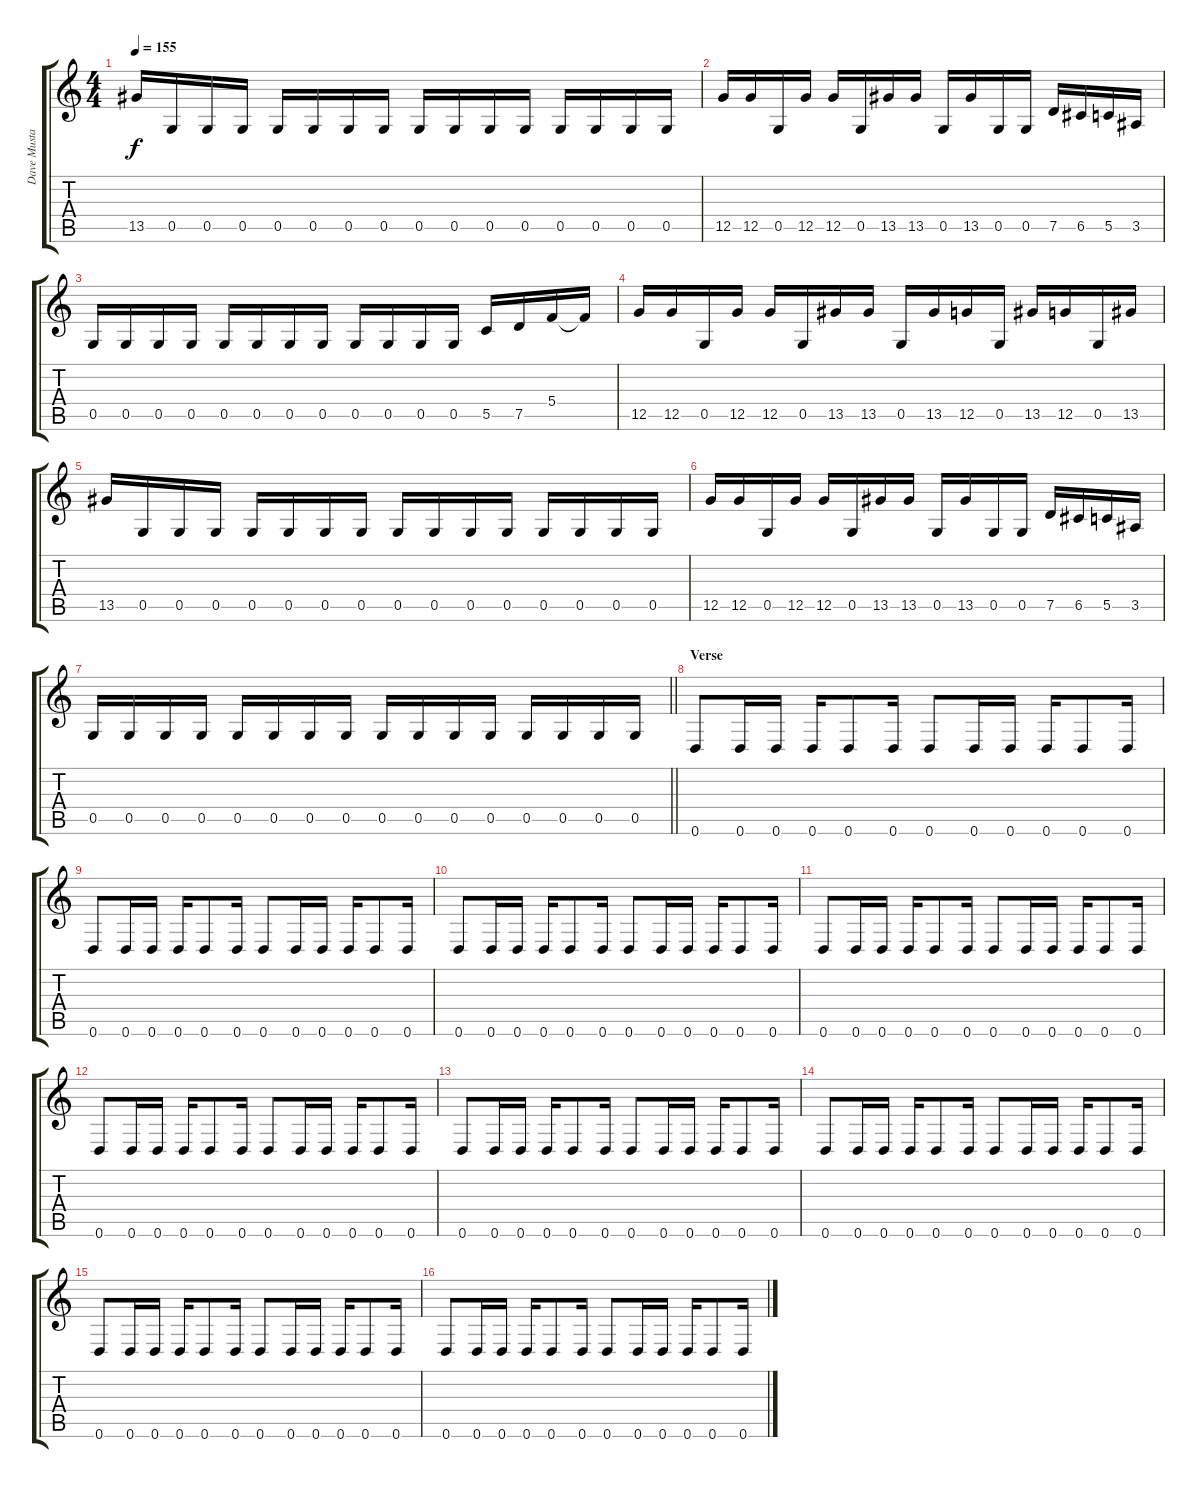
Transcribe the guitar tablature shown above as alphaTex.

\track ("Dave Mustaine" "Dave Musta") {instrument distortionguitar}
\staff {score tabs}
\tuning (D4 A3 F3 C3 G2 D2) {hide}
\ts (4 4)
\tempo 155
\clef g2
\ks c
13.5.16{dy f} 0.5.16 0.5.16 0.5.16 0.5.16 0.5.16 0.5.16 0.5.16 0.5.16 0.5.16 0.5.16 0.5.16 0.5.16 0.5.16 0.5.16 0.5.16 |
12.5.16 12.5.16 0.5.16 12.5.16 12.5.16 0.5.16 13.5.16 13.5.16 0.5.16 13.5.16 0.5.16 0.5.16 7.5.16 6.5.16 5.5.16 3.5.16 |
0.5.16 0.5.16 0.5.16 0.5.16 0.5.16 0.5.16 0.5.16 0.5.16 0.5.16 0.5.16 0.5.16 0.5.16 5.5.16 7.5.16 5.4.16 5.4{t}.16 |
12.5.16 12.5.16 0.5.16 12.5.16 12.5.16 0.5.16 13.5.16 13.5.16 0.5.16 13.5.16 12.5.16 0.5.16 13.5.16 12.5.16 0.5.16 13.5.16 |
13.5.16 0.5.16 0.5.16 0.5.16 0.5.16 0.5.16 0.5.16 0.5.16 0.5.16 0.5.16 0.5.16 0.5.16 0.5.16 0.5.16 0.5.16 0.5.16 |
12.5.16 12.5.16 0.5.16 12.5.16 12.5.16 0.5.16 13.5.16 13.5.16 0.5.16 13.5.16 0.5.16 0.5.16 7.5.16 6.5.16 5.5.16 3.5.16 |
\barLineRight lightlight
0.5.16 0.5.16 0.5.16 0.5.16 0.5.16 0.5.16 0.5.16 0.5.16 0.5.16 0.5.16 0.5.16 0.5.16 0.5.16 0.5.16 0.5.16 0.5.16 |
\section ("" "Verse")
0.6.8 0.6.16 0.6.16 0.6.16 0.6.8 0.6.16 0.6.8 0.6.16 0.6.16 0.6.16 0.6.8 0.6.16 |
0.6.8 0.6.16 0.6.16 0.6.16 0.6.8 0.6.16 0.6.8 0.6.16 0.6.16 0.6.16 0.6.8 0.6.16 |
0.6.8 0.6.16 0.6.16 0.6.16 0.6.8 0.6.16 0.6.8 0.6.16 0.6.16 0.6.16 0.6.8 0.6.16 |
0.6.8 0.6.16 0.6.16 0.6.16 0.6.8 0.6.16 0.6.8 0.6.16 0.6.16 0.6.16 0.6.8 0.6.16 |
0.6.8 0.6.16 0.6.16 0.6.16 0.6.8 0.6.16 0.6.8 0.6.16 0.6.16 0.6.16 0.6.8 0.6.16 |
0.6.8 0.6.16 0.6.16 0.6.16 0.6.8 0.6.16 0.6.8 0.6.16 0.6.16 0.6.16 0.6.8 0.6.16 |
0.6.8 0.6.16 0.6.16 0.6.16 0.6.8 0.6.16 0.6.8 0.6.16 0.6.16 0.6.16 0.6.8 0.6.16 |
0.6.8 0.6.16 0.6.16 0.6.16 0.6.8 0.6.16 0.6.8 0.6.16 0.6.16 0.6.16 0.6.8 0.6.16 |
0.6.8 0.6.16 0.6.16 0.6.16 0.6.8 0.6.16 0.6.8 0.6.16 0.6.16 0.6.16 0.6.8 0.6.16
